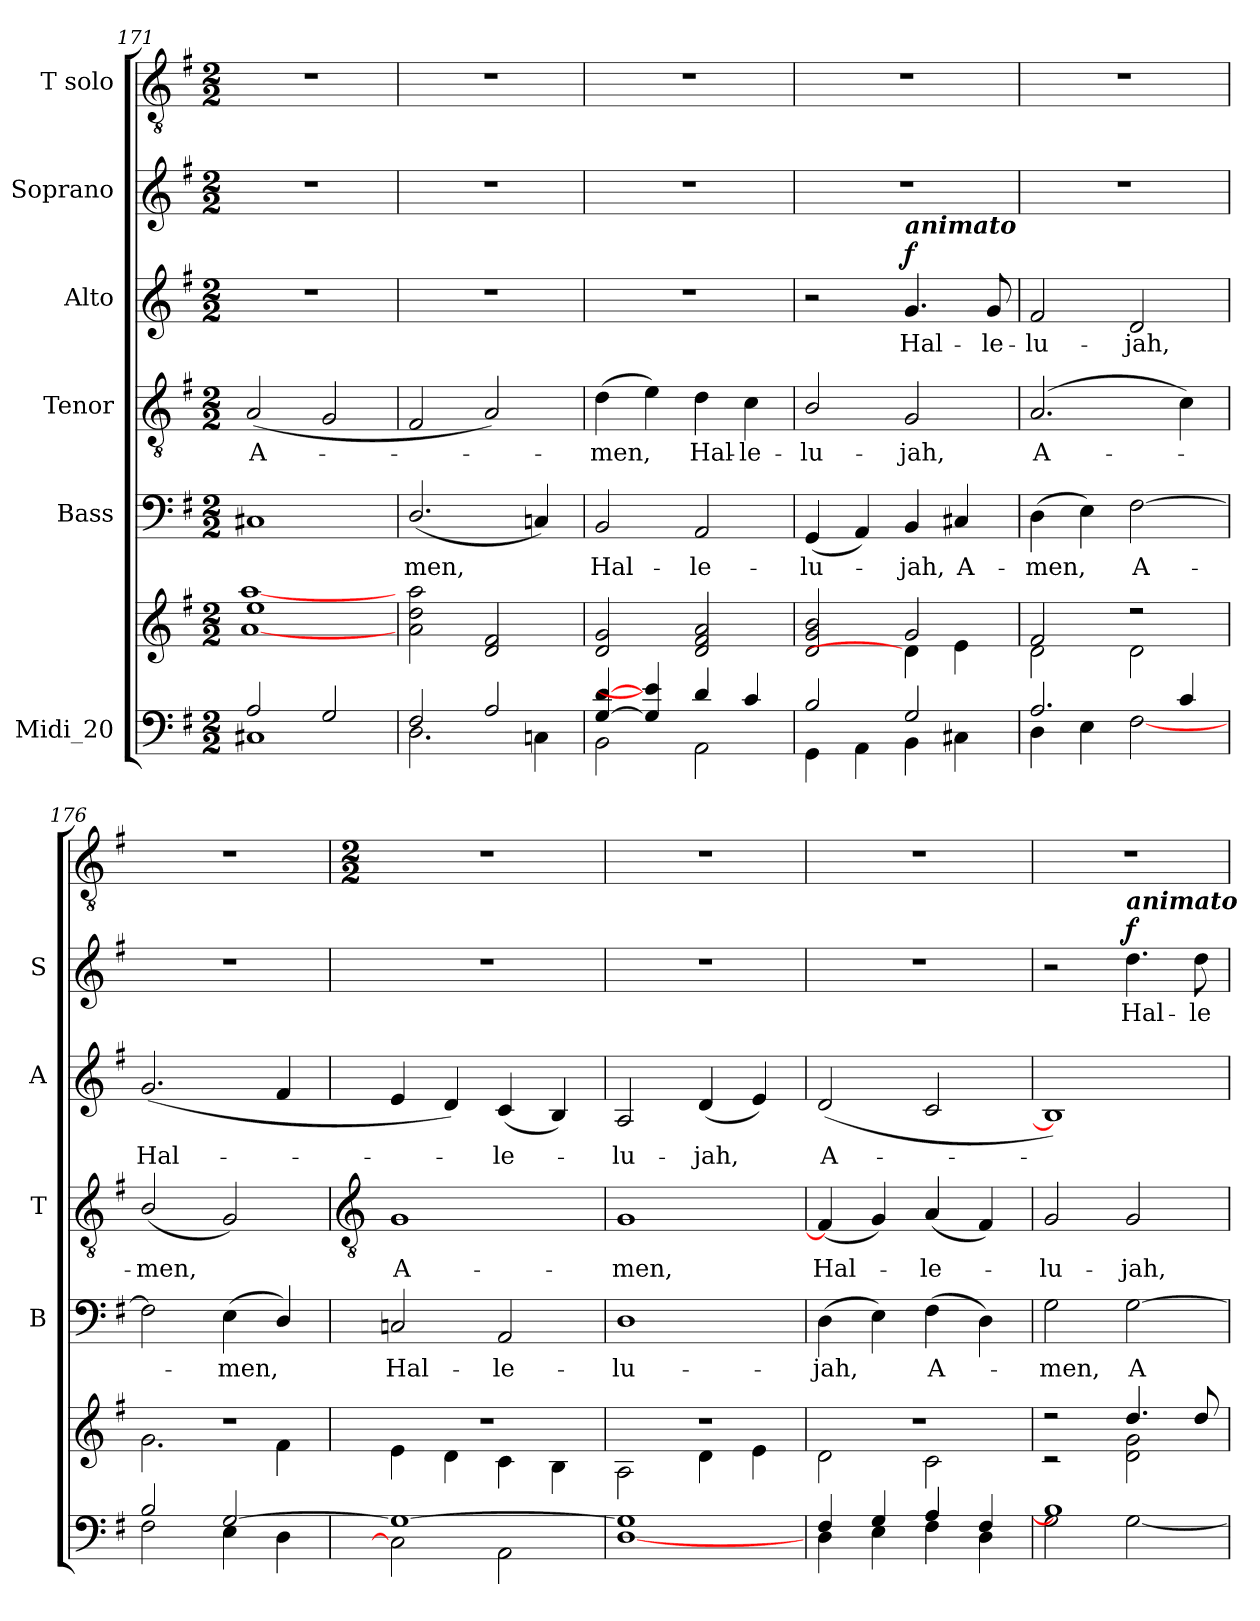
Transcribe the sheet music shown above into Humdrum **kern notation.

**kern	**kern	**kern	**text	**kern	**text	**kern	**text	**dynam	**kern	**text	**dynam	**kern
*part6	*part6	*part5	*part5	*part4	*part4	*part3	*part3	*part3	*part2	*part2	*part2	*part1
*staff7	*staff6	*staff5	*staff5	*staff4	*staff4	*staff3	*staff3	*staff3	*staff2	*staff2	*staff2	*staff1
*I"Midi_20	*	*I"Bass	*	*I"Tenor	*	*I"Alto	*	*	*I"Soprano	*	*	*I"T solo
*	*	*I'B	*	*I'T	*	*I'A	*	*	*I'S	*	*	*
*clefF4	*clefG2	*clefF4	*	*clefGv2	*	*clefG2	*	*	*clefG2	*	*	*clefGv2
*k[f#]	*k[f#]	*k[f#]	*	*k[f#]	*	*k[f#]	*	*	*k[f#]	*	*	*k[f#]
*G:	*G:	*G:	*	*G:	*	*G:	*	*	*G:	*	*	*G:
*M2/2	*M2/2	*M2/2	*	*M2/2	*	*M2/2	*	*	*M2/2	*	*	*M2/2
=171	=171	=171	=171	=171	=171	=171	=171	=171	=171	=171	=171	=171
*^	*^	*	*	*	*	*	*	*	*	*	*	*
!	!	!	!	!	!	!	!LO:LY:b	!	!	!	!	!	!	!
2A/	1C#X\	1ee/	[1a\ [1aa\	1C#X	.	(<2A	A-	1r	.	.	1r	.	.	1r
2G/	.	.	.	.	.	2G	.	.	.	.	.	.	.	.
=172	=172	=172	=172	=172	=172	=172	=172	=172	=172	=172	=172	=172	=172	=172
!	!	!	!	!	!LO:LY:b	!	!	!	!	!	!	!	!	!
2F#/	2.D\	2a\ 2dd\ 2aa\	2ryy	(<2.D/	men,	2F#	.	1r	.	.	1r	.	.	1r
2A/	.	2d/ 2f#/	2ryy	.	.	2A)	.	.	.	.	.	.	.	.
.	4Cn\	.	.	4Cn)	.	.	.	.	.	.	.	.	.	.
=173	=173	=173	=173	=173	=173	=173	=173	=173	=173	=173	=173	=173	=173	=173
!	!	!	!	!	!LO:LY:b	!	!LO:LY:b	!	!	!	!	!	!	!
[4G/ [4d/	2BB\	2d/ 2g/	2ryy	2BB	Hal-	(>4d	men,	1r	.	.	1r	.	.	1r
4G/] 4e/]	.	.	.	.	.	4e)	.	.	.	.	.	.	.	.
!	!	!	!	!	!LO:LY:b	!	!LO:LY:b	!	!	!	!	!	!	!
4d/	2AA\	2d/ 2f#/ 2a/	2ryy	2AA	-le-	4d	Hal-	.	.	.	.	.	.	.
!	!	!	!	!	!	!	!LO:LY:b	!	!	!	!	!	!	!
4c/	.	.	.	.	.	4c	-le-	.	.	.	.	.	.	.
=174	=174	=174	=174	=174	=174	=174	=174	=174	=174	=174	=174	=174	=174	=174
!	!	!	!	!	!LO:LY:b	!	!LO:LY:b	!	!	!	!	!	!	!
2B/	4GG\	2d/ 2g/ 2b/	2ryy	(<4GG	-lu-	2B/	-lu-	2r	.	.	1r	.	.	1r
.	4AA\	.	.	4AA)	.	.	.	.	.	.	.	.	.	.
!	!	!	!	!	!	!	!	!LO:TX:a:Bi:t=animato	!	!	!	!	!	!
!	!	!	!	!	!LO:LY:b	!	!LO:LY:b	!	!LO:LY:b	!LO:DY:b	!	!	!	!
2G/	4BB\	2g/	4d\]	4BB	jah,	2G	-jah,	4.g	Hal-	f	.	.	.	.
!	!	!	!	!	!LO:LY:b	!	!	!	!	!	!	!	!	!
.	4C#X\	.	4e\	4C#X	A-	.	.	.	.	.	.	.	.	.
!	!	!	!	!	!	!	!	!	!LO:LY:b	!	!	!	!	!
.	.	.	.	.	.	.	.	8g	-le-	.	.	.	.	.
=175	=175	=175	=175	=175	=175	=175	=175	=175	=175	=175	=175	=175	=175	=175
!	!	!	!	!	!LO:LY:b	!	!LO:LY:b	!	!LO:LY:b	!	!	!	!	!
2.A/	4D\	2f#/	2d\	(>4D	-men,	(<2.A	A-	2f#	-lu-	.	1r	.	.	1r
.	4E\	.	.	4E)	.	.	.	.	.	.	.	.	.	.
!	!	!	!	!	!LO:LY:b	!	!	!	!LO:LY:b	!	!	!	!	!
.	[2F#\	2r	2d\	[2F#	A-	.	.	2d	-jah,	.	.	.	.	.
4c/	.	.	.	.	.	4c)	.	.	.	.	.	.	.	.
=176	=176	=176	=176	=176	=176	=176	=176	=176	=176	=176	=176	=176	=176	=176
!	!	!	!	!	!	!	!LO:LY:b	!	!LO:LY:b	!	!	!	!	!
2B/	2F#\	1r	2.g\	2F#]	.	(<2B/	men,	(<2.g	Hal-	.	1r	.	.	1r
!	!	!	!	!	!LO:LY:b	!	!	!	!	!	!	!	!	!
[2G/	4E\	.	.	(<4E	men,	2G)	.	.	.	.	.	.	.	.
.	4D\	.	4f#\	4D/)	.	.	.	4f#	.	.	.	.	.	.
!!LO:LB:g=z
=177	=177	=177	=177	=177	=177	=177	=177	=177	=177	=177	=177	=177	=177	=177
*	*	*	*	*	*	*clefGv2	*	*	*	*	*	*	*	*
*	*	*	*	*	*	*	*	*	*	*	*	*	*	*M2/2
!	!	!	!	!	!LO:LY:b	!	!LO:LY:b	!	!	!	!	!	!	!
1G/_	2Cn\]	1r	4e\	2Cn	Hal-	1G	A-	4e	.	.	1r	.	.	1r
.	.	.	4d\	.	.	.	.	4d)	.	.	.	.	.	.
!	!	!	!	!	!LO:LY:b	!	!	!	!LO:LY:b	!	!	!	!	!
.	2AA\	.	4c\	2AA	-le-	.	.	(<4c	le-	.	.	.	.	.
.	.	.	4B\	.	.	.	.	4B)	.	.	.	.	.	.
=178	=178	=178	=178	=178	=178	=178	=178	=178	=178	=178	=178	=178	=178	=178
!	!	!	!	!	!LO:LY:b	!	!LO:LY:b	!	!LO:LY:b	!	!	!	!	!
1G/]	[1D\	1r	2A\	1D	-lu-	1G	-men,	2A	lu-	.	1r	.	.	1r
!	!	!	!	!	!	!	!	!	!LO:LY:b	!	!	!	!	!
.	.	.	4d\	.	.	.	.	(<4d	-jah,	.	.	.	.	.
.	.	.	4e\	.	.	.	.	4e)	.	.	.	.	.	.
=179	=179	=179	=179	=179	=179	=179	=179	=179	=179	=179	=179	=179	=179	=179
!	!	!	!	!	!LO:LY:b	!	!LO:LY:b	!	!LO:LY:b	!	!	!	!	!
4F#/	4D\	1r	2d\	(>4D	-jah,	(<4F#]	Hal-	(<2d	A-	.	1r	.	.	1r
4G/	4E\	.	.	4E)	.	4G)	.	.	.	.	.	.	.	.
!	!	!	!	!	!LO:LY:b	!	!LO:LY:b	!	!	!	!	!	!	!
4A/	4F#\	.	2c\	(>4F#	A-	(<4A	le-	2c	.	.	.	.	.	.
4F#/	4D\	.	.	4D)	.	4F#)	.	.	.	.	.	.	.	.
=180	=180	=180	=180	=180	=180	=180	=180	=180	=180	=180	=180	=180	=180	=180
!	!	!	!	!	!LO:LY:b	!	!LO:LY:b	!	!	!	!	!	!	!
1B/]	2G\	2r	2r	2G	men,	2G	lu-	1B])	.	.	2r	.	.	1r
!	!	!	!	!	!	!	!	!	!	!	!LO:TX:a:Bi:t=animato	!	!	!
!	!	!	!	!	!LO:LY:b	!	!LO:LY:b	!	!	!	!	!LO:LY:b	!LO:DY:b	!
.	[2G\	4.dd/	2d\ 2g\	[2G	A-	2G	-jah,	.	.	.	4.dd	Hal-	f	.
!	!	!	!	!	!	!	!	!	!	!	!	!LO:LY:b	!	!
.	.	8dd/	.	.	.	.	.	.	.	.	8dd	-le-	.	.
*v	*v	*	*	*	*	*	*	*	*	*	*	*	*	*
*	*v	*v	*	*	*	*	*	*	*	*	*	*	*
=	=	=	=	=	=	=	=	=	=	=	=	=
*-	*-	*-	*-	*-	*-	*-	*-	*-	*-	*-	*-	*-
